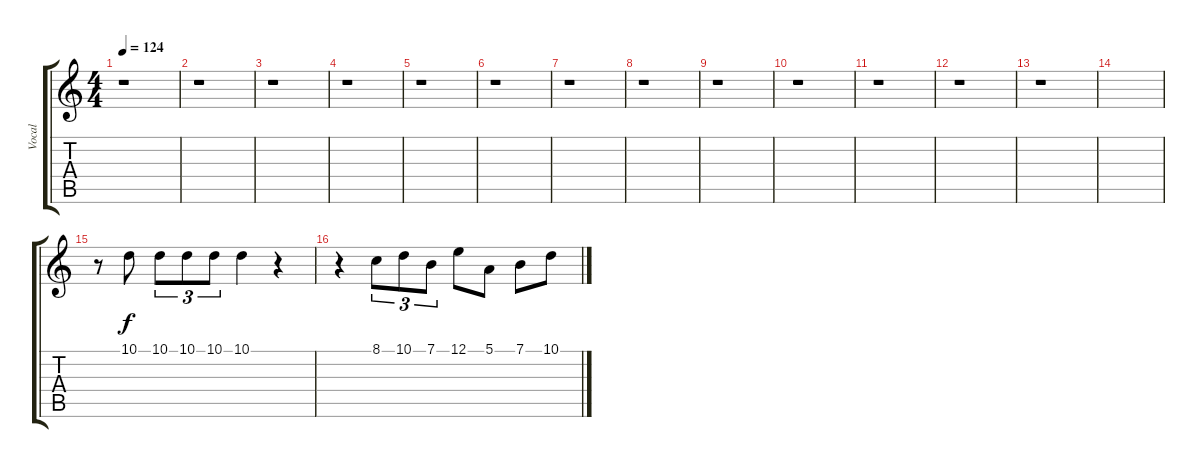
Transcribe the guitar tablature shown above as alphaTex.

\track ("Vocal" "Vocal") {instrument lead2sawtooth}
\staff {score tabs}
\tuning (E4 B3 G3 D3 A2 E2) {hide}
\ts (4 4)
\tempo 124
\clef g2
\ks c
r.1{dy f} |
r.1 |
r.1 |
r.1 |
r.1 |
r.1 |
r.1 |
r.1 |
r.1 |
r.1 |
r.1 |
r.1 |
r.1 |
|
r.8 10.1.8 10.1.8{tu (3 2)} 10.1.8{tu (3 2)} 10.1.8{tu (3 2)} 10.1.4 r.4 |
r.4 8.1.8{tu (3 2)} 10.1.8{tu (3 2)} 7.1.8{tu (3 2)} 12.1.8 5.1.8 7.1.8 10.1.8
